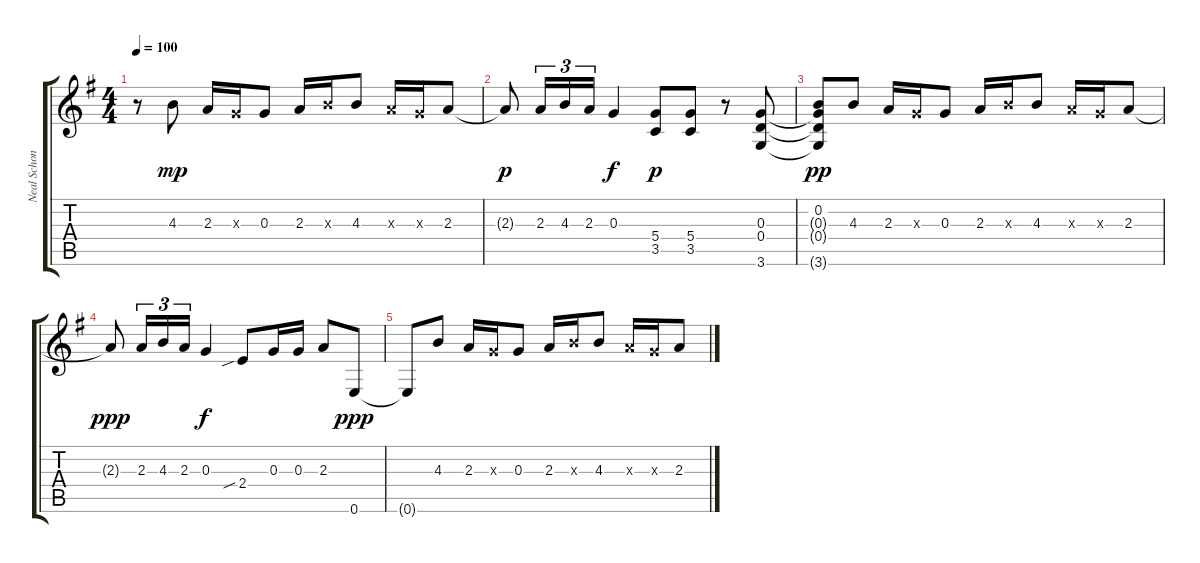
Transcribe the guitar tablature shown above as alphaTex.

\track ("Neal Schon" "Neal Schon") {instrument distortionguitar}
\staff {score tabs}
\tuning (E4 B3 G3 D3 A2 E2) {hide}
\ts (4 4)
\tempo 100
\clef g2
\ks g
r.8{dy mf} 4.3.8{dy mp} 2.3.16 0.3{x}.16 0.3.8 2.3.16 4.3{x}.16 4.3.8 2.3{x}.16 0.3{x}.16 2.3.8 |
2.3{t}.8{dy p} 2.3.16{tu (3 2)} 4.3.16{tu (3 2)} 2.3.16{tu (3 2)} 0.3.4{dy f} (5.4 3.5).8{dy p} (5.4 3.5).8 r.8 (0.3 0.4 3.6).8 |
(0.2 0.3{t} 0.4{t} 3.6{t}).8{dy pp} 4.3.8 2.3.16 0.3{x}.16 0.3.8 2.3.16 4.3{x}.16 4.3.8 2.3{x}.16 0.3{x}.16 2.3.8 |
2.3{t}.8{dy ppp} 2.3.16{tu (3 2)} 4.3.16{tu (3 2)} 2.3.16{tu (3 2)} 0.3.4{dy f} 2.4{sib}.8 0.3.16 0.3.16 2.3.8 0.6.8{dy ppp} |
0.6{t}.8 4.3.8 2.3.16 0.3{x}.16 0.3.8 2.3.16 4.3{x}.16 4.3.8 2.3{x}.16 0.3{x}.16 2.3.8
